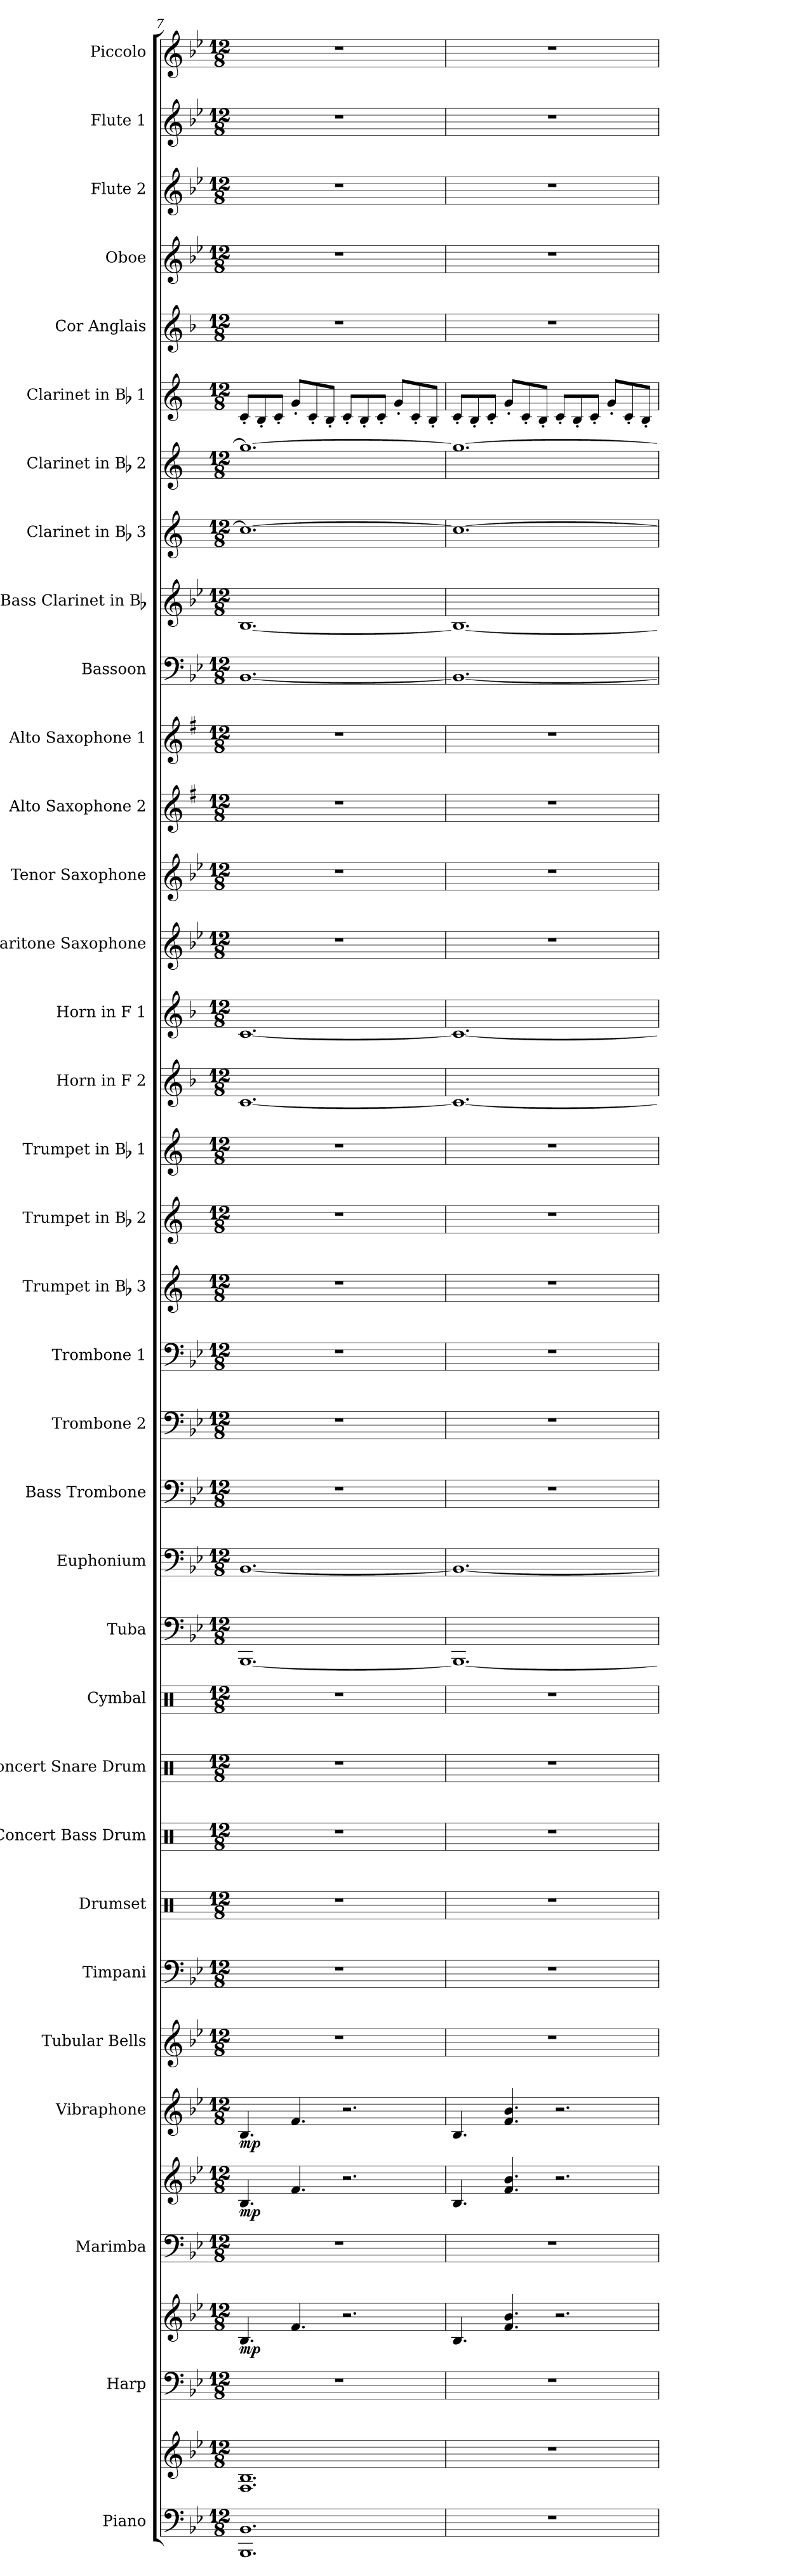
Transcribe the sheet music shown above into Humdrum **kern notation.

**kern	**kern	**kern	**kern	**dynam	**kern	**kern	**dynam	**kern	**dynam	**kern	**kern	**kern	**kern	**kern	**kern	**kern	**kern	**kern	**kern	**kern	**kern	**kern	**kern	**kern	**kern	**kern	**kern	**kern	**kern	**kern	**kern	**kern	**kern	**kern	**kern	**kern	**kern	**kern	**kern
*part34	*part34	*part33	*part33	*part33	*part32	*part32	*part32	*part31	*part31	*part30	*part29	*part28	*part27	*part26	*part25	*part24	*part23	*part22	*part21	*part20	*part19	*part18	*part17	*part16	*part15	*part14	*part13	*part12	*part11	*part10	*part9	*part8	*part7	*part6	*part5	*part4	*part3	*part2	*part1
*staff37	*staff36	*staff35	*staff34	*staff34/35	*staff33	*staff32	*staff32/33	*staff31	*staff31	*staff30	*staff29	*staff28	*staff27	*staff26	*staff25	*staff24	*staff23	*staff22	*staff21	*staff20	*staff19	*staff18	*staff17	*staff16	*staff15	*staff14	*staff13	*staff12	*staff11	*staff10	*staff9	*staff8	*staff7	*staff6	*staff5	*staff4	*staff3	*staff2	*staff1
*I"Piano	*	*I"Harp	*	*	*I"Marimba	*	*	*I"Vibraphone	*	*I"Tubular Bells	*I"Timpani	*I"Drumset	*I"Concert Bass Drum	*I"Concert Snare Drum	*I"Cymbal	*I"Tuba	*I"Euphonium	*I"Bass Trombone	*I"Trombone 2	*I"Trombone 1	*I"Trumpet in Bb 3	*I"Trumpet in Bb 2	*I"Trumpet in Bb 1	*I"Horn in F 2	*I"Horn in F 1	*I"Baritone Saxophone	*I"Tenor Saxophone	*I"Alto Saxophone 2	*I"Alto Saxophone 1	*I"Bassoon	*I"Bass Clarinet in Bb	*I"Clarinet in Bb 3	*I"Clarinet in Bb 2	*I"Clarinet in Bb 1	*I"Cor Anglais	*I"Oboe	*I"Flute 2	*I"Flute 1	*I"Piccolo
*I'Pno.	*	*I'Hp.	*	*	*I'Mar.	*	*	*I'Vib.	*	*I'Tub. B.	*I'Timp.	*I'D. Set	*I'Con. BD	*I'Con. Sn.	*I'Cym.	*I'Tba.	*I'Euph.	*I'B. Tbn.	*I'Tbn. 2	*I'Tbn. 1	*I'Tpt. 3	*I'Tpt. 2	*I'Tpt. 1	*I'Hn. 2	*I'Hn. 1	*I'Bari. Sax.	*I'Ten. Sax.	*I'Alto Sax. 2	*I'Alto Sax. 1	*I'Bsn.	*I'B. Cl.	*I'Cl. 3	*I'Cl. 2	*I'Cl. 1	*I'C. A.	*I'Ob.	*I'Fl. 2	*I'Fl. 1	*I'Picc.
*clefF4	*clefG2	*clefF4	*clefG2	*	*clefF4	*clefG2	*	*clefG2	*	*clefG2	*clefF4	*clefX	*clefX	*clefX	*clefX	*clefF4	*clefF4	*clefF4	*clefF4	*clefF4	*clefG2	*clefG2	*clefG2	*clefG2	*clefG2	*clefG2	*clefG2	*clefG2	*clefG2	*clefF4	*clefG2	*clefG2	*clefG2	*clefG2	*clefG2	*clefG2	*clefG2	*clefG2	*clefG2
*	*	*	*	*	*	*	*	*	*	*	*	*	*	*	*	*	*	*	*	*	*ITrd1c2	*ITrd1c2	*ITrd1c2	*ITrd4c7	*ITrd4c7	*ITrd12c21	*ITrd8c14	*ITrd5c9	*ITrd5c9	*	*ITrd8c14	*ITrd1c2	*ITrd1c2	*ITrd1c2	*ITrd4c7	*	*	*	*ITrd-7c-12
*k[b-e-]	*k[b-e-]	*k[b-e-]	*k[b-e-]	*	*k[b-e-]	*k[b-e-]	*	*k[b-e-]	*	*k[b-e-]	*k[b-e-]	*k[]	*k[]	*k[]	*k[]	*k[b-e-]	*k[b-e-]	*k[b-e-]	*k[b-e-]	*k[b-e-]	*k[b-e-]	*k[b-e-]	*k[b-e-]	*k[b-e-]	*k[b-e-]	*k[b-e-]	*k[b-e-]	*k[b-e-]	*k[b-e-]	*k[b-e-]	*k[b-e-]	*k[b-e-]	*k[b-e-]	*k[b-e-]	*k[b-e-]	*k[b-e-]	*k[b-e-]	*k[b-e-]	*k[b-e-]
*B-:	*B-:	*B-:	*B-:	*	*B-:	*B-:	*	*B-:	*	*B-:	*B-:	*	*	*	*	*B-:	*B-:	*B-:	*B-:	*B-:	*	*	*	*B-:	*B-:	*B-:	*	*B-:	*B-:	*B-:	*	*	*	*	*B-:	*B-:	*B-:	*B-:	*B-:
*M12/8	*M12/8	*M12/8	*M12/8	*	*M12/8	*M12/8	*	*M12/8	*	*M12/8	*M12/8	*M12/8	*M12/8	*M12/8	*M12/8	*M12/8	*M12/8	*M12/8	*M12/8	*M12/8	*M12/8	*M12/8	*M12/8	*M12/8	*M12/8	*M12/8	*M12/8	*M12/8	*M12/8	*M12/8	*M12/8	*M12/8	*M12/8	*M12/8	*M12/8	*M12/8	*M12/8	*M12/8	*M12/8
=7	=7	=7	=7	=7	=7	=7	=7	=7	=7	=7	=7	=7	=7	=7	=7	=7	=7	=7	=7	=7	=7	=7	=7	=7	=7	=7	=7	=7	=7	=7	=7	=7	=7	=7	=7	=7	=7	=7	=7
!	!	!	!	!LO:DY:b	!	!	!LO:DY:b	!	!LO:DY:b	!	!	!	!	!	!	!	!	!	!	!	!	!	!	!	!	!	!	!	!	!	!	!	!	!	!	!	!	!	!
1.BBB- 1.BB-	1.F 1.B-	1.r	4.B-/	mp	1.r	4.B-/	mp	4.B-/	mp	1.r	1.r	1.r	1.r	1.r	1.r	[1.BBB-	[1.BB-	1.r	1.r	1.r	1.r	1.r	1.r	[1.F	[1.F	1.r	1.r	1.r	1.r	[1.BB-	[1.BB-	1.b-_	1.ff_	8B-'/L	1.r	1.r	1.r	1.r	1.r
.	.	.	.	.	.	.	.	.	.	.	.	.	.	.	.	.	.	.	.	.	.	.	.	.	.	.	.	.	.	.	.	.	.	8A'/	.	.	.	.	.
.	.	.	.	.	.	.	.	.	.	.	.	.	.	.	.	.	.	.	.	.	.	.	.	.	.	.	.	.	.	.	.	.	.	8B-'/J	.	.	.	.	.
.	.	.	4.f/	.	.	4.f/	.	4.f/	.	.	.	.	.	.	.	.	.	.	.	.	.	.	.	.	.	.	.	.	.	.	.	.	.	8f'/L	.	.	.	.	.
.	.	.	.	.	.	.	.	.	.	.	.	.	.	.	.	.	.	.	.	.	.	.	.	.	.	.	.	.	.	.	.	.	.	8B-'/	.	.	.	.	.
.	.	.	.	.	.	.	.	.	.	.	.	.	.	.	.	.	.	.	.	.	.	.	.	.	.	.	.	.	.	.	.	.	.	8A'/J	.	.	.	.	.
.	.	.	2.r	.	.	2.r	.	2.r	.	.	.	.	.	.	.	.	.	.	.	.	.	.	.	.	.	.	.	.	.	.	.	.	.	8B-'/L	.	.	.	.	.
.	.	.	.	.	.	.	.	.	.	.	.	.	.	.	.	.	.	.	.	.	.	.	.	.	.	.	.	.	.	.	.	.	.	8A'/	.	.	.	.	.
.	.	.	.	.	.	.	.	.	.	.	.	.	.	.	.	.	.	.	.	.	.	.	.	.	.	.	.	.	.	.	.	.	.	8B-'/J	.	.	.	.	.
.	.	.	.	.	.	.	.	.	.	.	.	.	.	.	.	.	.	.	.	.	.	.	.	.	.	.	.	.	.	.	.	.	.	8f'/L	.	.	.	.	.
.	.	.	.	.	.	.	.	.	.	.	.	.	.	.	.	.	.	.	.	.	.	.	.	.	.	.	.	.	.	.	.	.	.	8B-'/	.	.	.	.	.
.	.	.	.	.	.	.	.	.	.	.	.	.	.	.	.	.	.	.	.	.	.	.	.	.	.	.	.	.	.	.	.	.	.	8A'/J	.	.	.	.	.
!!LO:PB:g=z
=8	=8	=8	=8	=8	=8	=8	=8	=8	=8	=8	=8	=8	=8	=8	=8	=8	=8	=8	=8	=8	=8	=8	=8	=8	=8	=8	=8	=8	=8	=8	=8	=8	=8	=8	=8	=8	=8	=8	=8
1.r	1.r	1.r	4.B-/	.	1.r	4.B-/	.	4.B-/	.	1.r	1.r	1.r	1.r	1.r	1.r	1.BBB-_	1.BB-_	1.r	1.r	1.r	1.r	1.r	1.r	1.F_	1.F_	1.r	1.r	1.r	1.r	1.BB-_	1.BB-_	1.b-_	1.ff_	8B-'/L	1.r	1.r	1.r	1.r	1.r
.	.	.	.	.	.	.	.	.	.	.	.	.	.	.	.	.	.	.	.	.	.	.	.	.	.	.	.	.	.	.	.	.	.	8A'/	.	.	.	.	.
.	.	.	.	.	.	.	.	.	.	.	.	.	.	.	.	.	.	.	.	.	.	.	.	.	.	.	.	.	.	.	.	.	.	8B-'/J	.	.	.	.	.
.	.	.	4.f/ 4.b-/	.	.	4.f/ 4.b-/	.	4.f/ 4.b-/	.	.	.	.	.	.	.	.	.	.	.	.	.	.	.	.	.	.	.	.	.	.	.	.	.	8f'/L	.	.	.	.	.
.	.	.	.	.	.	.	.	.	.	.	.	.	.	.	.	.	.	.	.	.	.	.	.	.	.	.	.	.	.	.	.	.	.	8B-'/	.	.	.	.	.
.	.	.	.	.	.	.	.	.	.	.	.	.	.	.	.	.	.	.	.	.	.	.	.	.	.	.	.	.	.	.	.	.	.	8A'/J	.	.	.	.	.
.	.	.	2.r	.	.	2.r	.	2.r	.	.	.	.	.	.	.	.	.	.	.	.	.	.	.	.	.	.	.	.	.	.	.	.	.	8B-'/L	.	.	.	.	.
.	.	.	.	.	.	.	.	.	.	.	.	.	.	.	.	.	.	.	.	.	.	.	.	.	.	.	.	.	.	.	.	.	.	8A'/	.	.	.	.	.
.	.	.	.	.	.	.	.	.	.	.	.	.	.	.	.	.	.	.	.	.	.	.	.	.	.	.	.	.	.	.	.	.	.	8B-'/J	.	.	.	.	.
.	.	.	.	.	.	.	.	.	.	.	.	.	.	.	.	.	.	.	.	.	.	.	.	.	.	.	.	.	.	.	.	.	.	8f'/L	.	.	.	.	.
.	.	.	.	.	.	.	.	.	.	.	.	.	.	.	.	.	.	.	.	.	.	.	.	.	.	.	.	.	.	.	.	.	.	8B-'/	.	.	.	.	.
.	.	.	.	.	.	.	.	.	.	.	.	.	.	.	.	.	.	.	.	.	.	.	.	.	.	.	.	.	.	.	.	.	.	8A'/J	.	.	.	.	.
=	=	=	=	=	=	=	=	=	=	=	=	=	=	=	=	=	=	=	=	=	=	=	=	=	=	=	=	=	=	=	=	=	=	=	=	=	=	=	=
*-	*-	*-	*-	*-	*-	*-	*-	*-	*-	*-	*-	*-	*-	*-	*-	*-	*-	*-	*-	*-	*-	*-	*-	*-	*-	*-	*-	*-	*-	*-	*-	*-	*-	*-	*-	*-	*-	*-	*-
